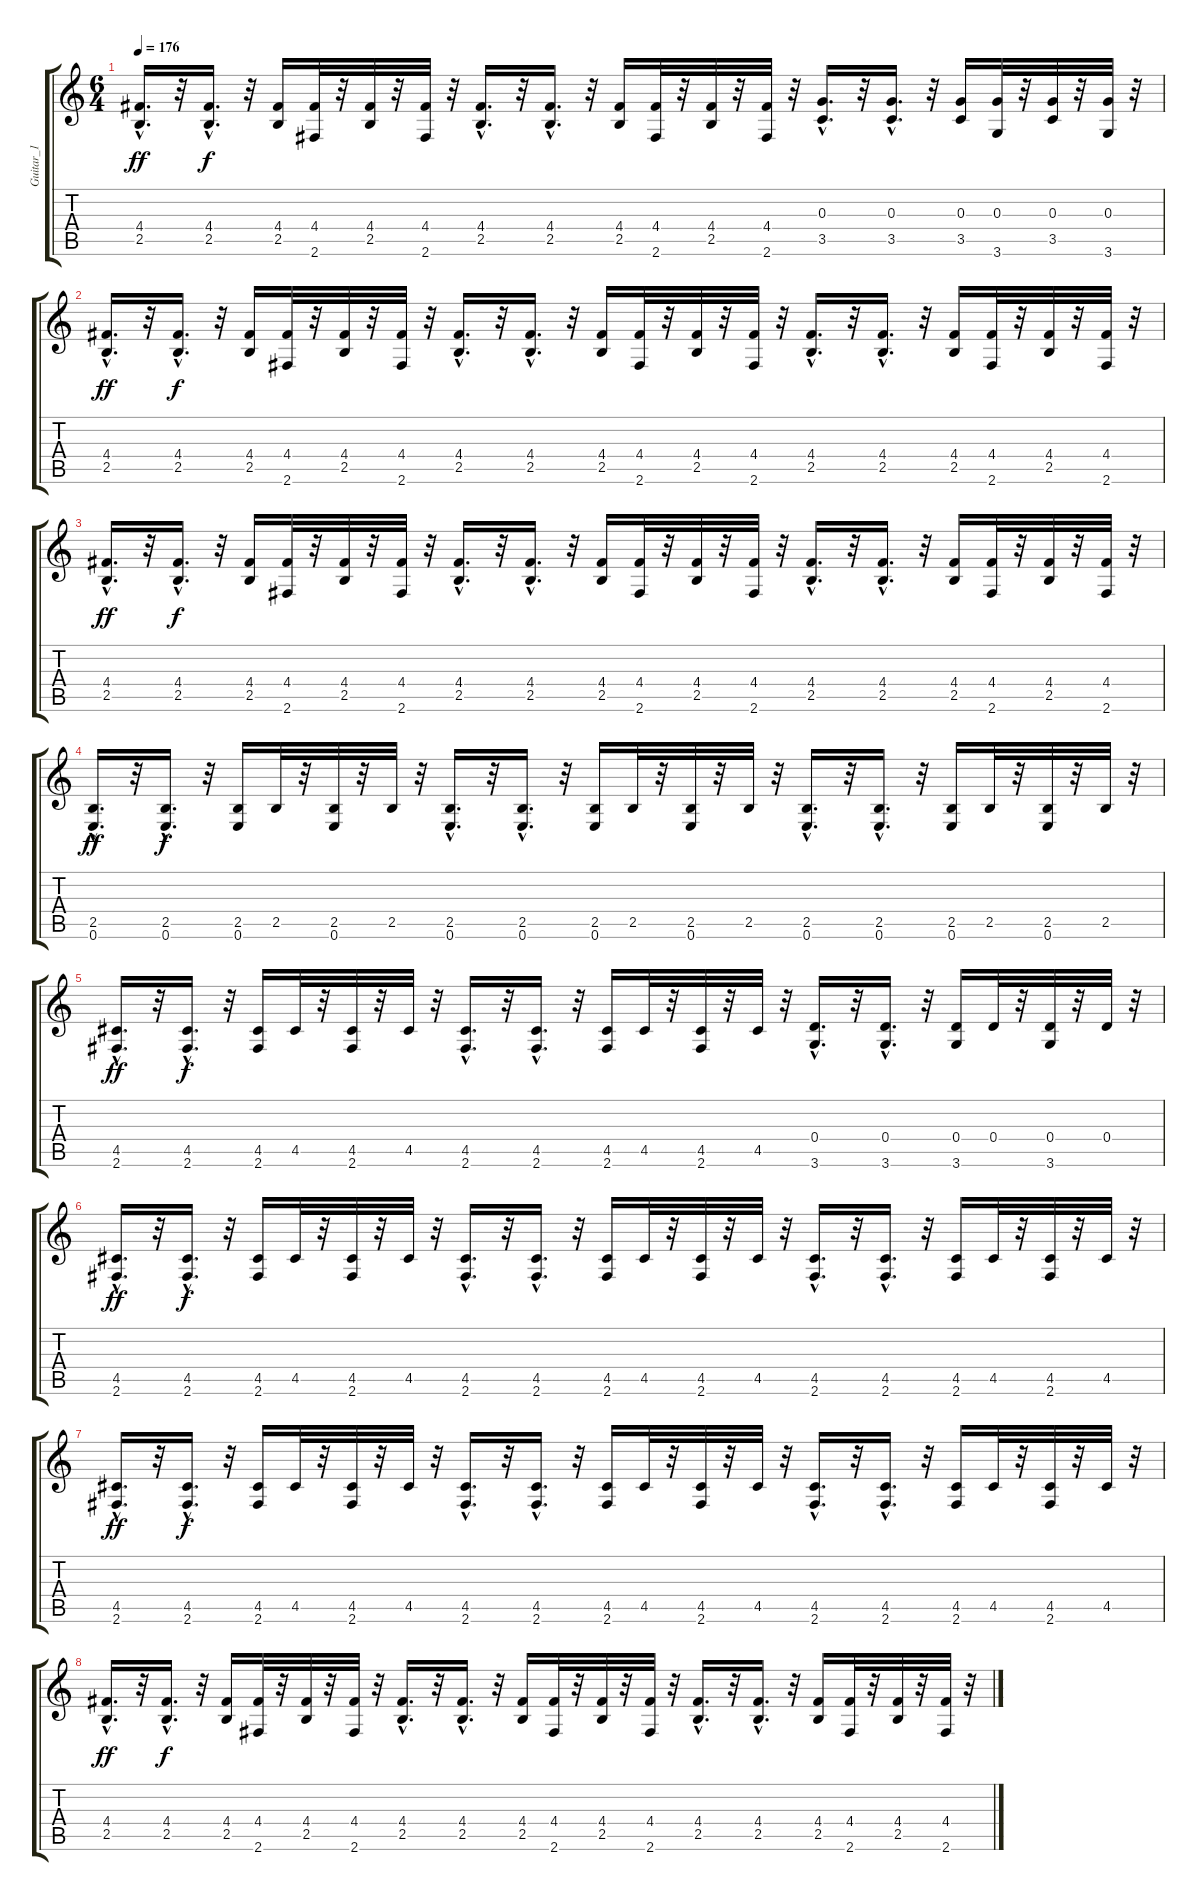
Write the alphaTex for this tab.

\track ("Guitar_1" "Guitar_1") {instrument acousticguitarsteel}
\staff {score tabs}
\tuning (E4 B3 G3 D3 A2 E2) {hide}
\ts (6 4)
\tempo 176
\clef g2
\ks c
(4.4{hac} 2.5{hac}).16{d dy ff} r.32 (4.4{hac} 2.5{hac}).16{d dy f} r.32 (4.4 2.5).16 (4.4 2.6).32 r.32 (4.4 2.5).32 r.32 (4.4 2.6).32 r.32 (4.4{hac} 2.5{hac}).16{d} r.32 (4.4{hac} 2.5{hac}).16{d} r.32 (4.4 2.5).16 (4.4 2.6).32 r.32 (4.4 2.5).32 r.32 (4.4 2.6).32 r.32 (0.3{hac} 3.5{hac}).16{d} r.32 (0.3{hac} 3.5{hac}).16{d} r.32 (0.3 3.5).16 (0.3 3.6).32 r.32 (0.3 3.5).32 r.32 (0.3 3.6).32 r.32 |
(4.4{hac} 2.5{hac}).16{d dy ff} r.32 (4.4{hac} 2.5{hac}).16{d dy f} r.32 (4.4 2.5).16 (4.4 2.6).32 r.32 (4.4 2.5).32 r.32 (4.4 2.6).32 r.32 (4.4{hac} 2.5{hac}).16{d} r.32 (4.4{hac} 2.5{hac}).16{d} r.32 (4.4 2.5).16 (4.4 2.6).32 r.32 (4.4 2.5).32 r.32 (4.4 2.6).32 r.32 (4.4{hac} 2.5{hac}).16{d} r.32 (4.4{hac} 2.5{hac}).16{d} r.32 (4.4 2.5).16 (4.4 2.6).32 r.32 (4.4 2.5).32 r.32 (4.4 2.6).32 r.32 |
(4.4{hac} 2.5{hac}).16{d dy ff} r.32 (4.4{hac} 2.5{hac}).16{d dy f} r.32 (4.4 2.5).16 (4.4 2.6).32 r.32 (4.4 2.5).32 r.32 (4.4 2.6).32 r.32 (4.4{hac} 2.5{hac}).16{d} r.32 (4.4{hac} 2.5{hac}).16{d} r.32 (4.4 2.5).16 (4.4 2.6).32 r.32 (4.4 2.5).32 r.32 (4.4 2.6).32 r.32 (4.4{hac} 2.5{hac}).16{d} r.32 (4.4{hac} 2.5{hac}).16{d} r.32 (4.4 2.5).16 (4.4 2.6).32 r.32 (4.4 2.5).32 r.32 (4.4 2.6).32 r.32 |
(2.5{hac} 0.6{hac}).16{d dy ff} r.32 (2.5{hac} 0.6{hac}).16{d dy f} r.32 (2.5 0.6).16 2.5.32 r.32 (2.5 0.6).32 r.32 2.5.32 r.32 (2.5{hac} 0.6{hac}).16{d} r.32 (2.5{hac} 0.6{hac}).16{d} r.32 (2.5 0.6).16 2.5.32 r.32 (2.5 0.6).32 r.32 2.5.32 r.32 (2.5{hac} 0.6{hac}).16{d} r.32 (2.5{hac} 0.6{hac}).16{d} r.32 (2.5 0.6).16 2.5.32 r.32 (2.5 0.6).32 r.32 2.5.32 r.32 |
(4.5{hac} 2.6{hac}).16{d dy ff} r.32 (4.5{hac} 2.6{hac}).16{d dy f} r.32 (4.5 2.6).16 4.5.32 r.32 (4.5 2.6).32 r.32 4.5.32 r.32 (4.5{hac} 2.6{hac}).16{d} r.32 (4.5{hac} 2.6{hac}).16{d} r.32 (4.5 2.6).16 4.5.32 r.32 (4.5 2.6).32 r.32 4.5.32 r.32 (0.4{hac} 3.6{hac}).16{d} r.32 (0.4{hac} 3.6{hac}).16{d} r.32 (0.4 3.6).16 0.4.32 r.32 (0.4 3.6).32 r.32 0.4.32 r.32 |
(4.5{hac} 2.6{hac}).16{d dy ff} r.32 (4.5{hac} 2.6{hac}).16{d dy f} r.32 (4.5 2.6).16 4.5.32 r.32 (4.5 2.6).32 r.32 4.5.32 r.32 (4.5{hac} 2.6{hac}).16{d} r.32 (4.5{hac} 2.6{hac}).16{d} r.32 (4.5 2.6).16 4.5.32 r.32 (4.5 2.6).32 r.32 4.5.32 r.32 (4.5{hac} 2.6{hac}).16{d} r.32 (4.5{hac} 2.6{hac}).16{d} r.32 (4.5 2.6).16 4.5.32 r.32 (4.5 2.6).32 r.32 4.5.32 r.32 |
(4.5{hac} 2.6{hac}).16{d dy ff} r.32 (4.5{hac} 2.6{hac}).16{d dy f} r.32 (4.5 2.6).16 4.5.32 r.32 (4.5 2.6).32 r.32 4.5.32 r.32 (4.5{hac} 2.6{hac}).16{d} r.32 (4.5{hac} 2.6{hac}).16{d} r.32 (4.5 2.6).16 4.5.32 r.32 (4.5 2.6).32 r.32 4.5.32 r.32 (4.5{hac} 2.6{hac}).16{d} r.32 (4.5{hac} 2.6{hac}).16{d} r.32 (4.5 2.6).16 4.5.32 r.32 (4.5 2.6).32 r.32 4.5.32 r.32 |
(4.4{hac} 2.5{hac}).16{d dy ff} r.32 (4.4{hac} 2.5{hac}).16{d dy f} r.32 (4.4 2.5).16 (4.4 2.6).32 r.32 (4.4 2.5).32 r.32 (4.4 2.6).32 r.32 (4.4{hac} 2.5{hac}).16{d} r.32 (4.4{hac} 2.5{hac}).16{d} r.32 (4.4 2.5).16 (4.4 2.6).32 r.32 (4.4 2.5).32 r.32 (4.4 2.6).32 r.32 (4.4{hac} 2.5{hac}).16{d} r.32 (4.4{hac} 2.5{hac}).16{d} r.32 (4.4 2.5).16 (4.4 2.6).32 r.32 (4.4 2.5).32 r.32 (4.4 2.6).32 r.32
